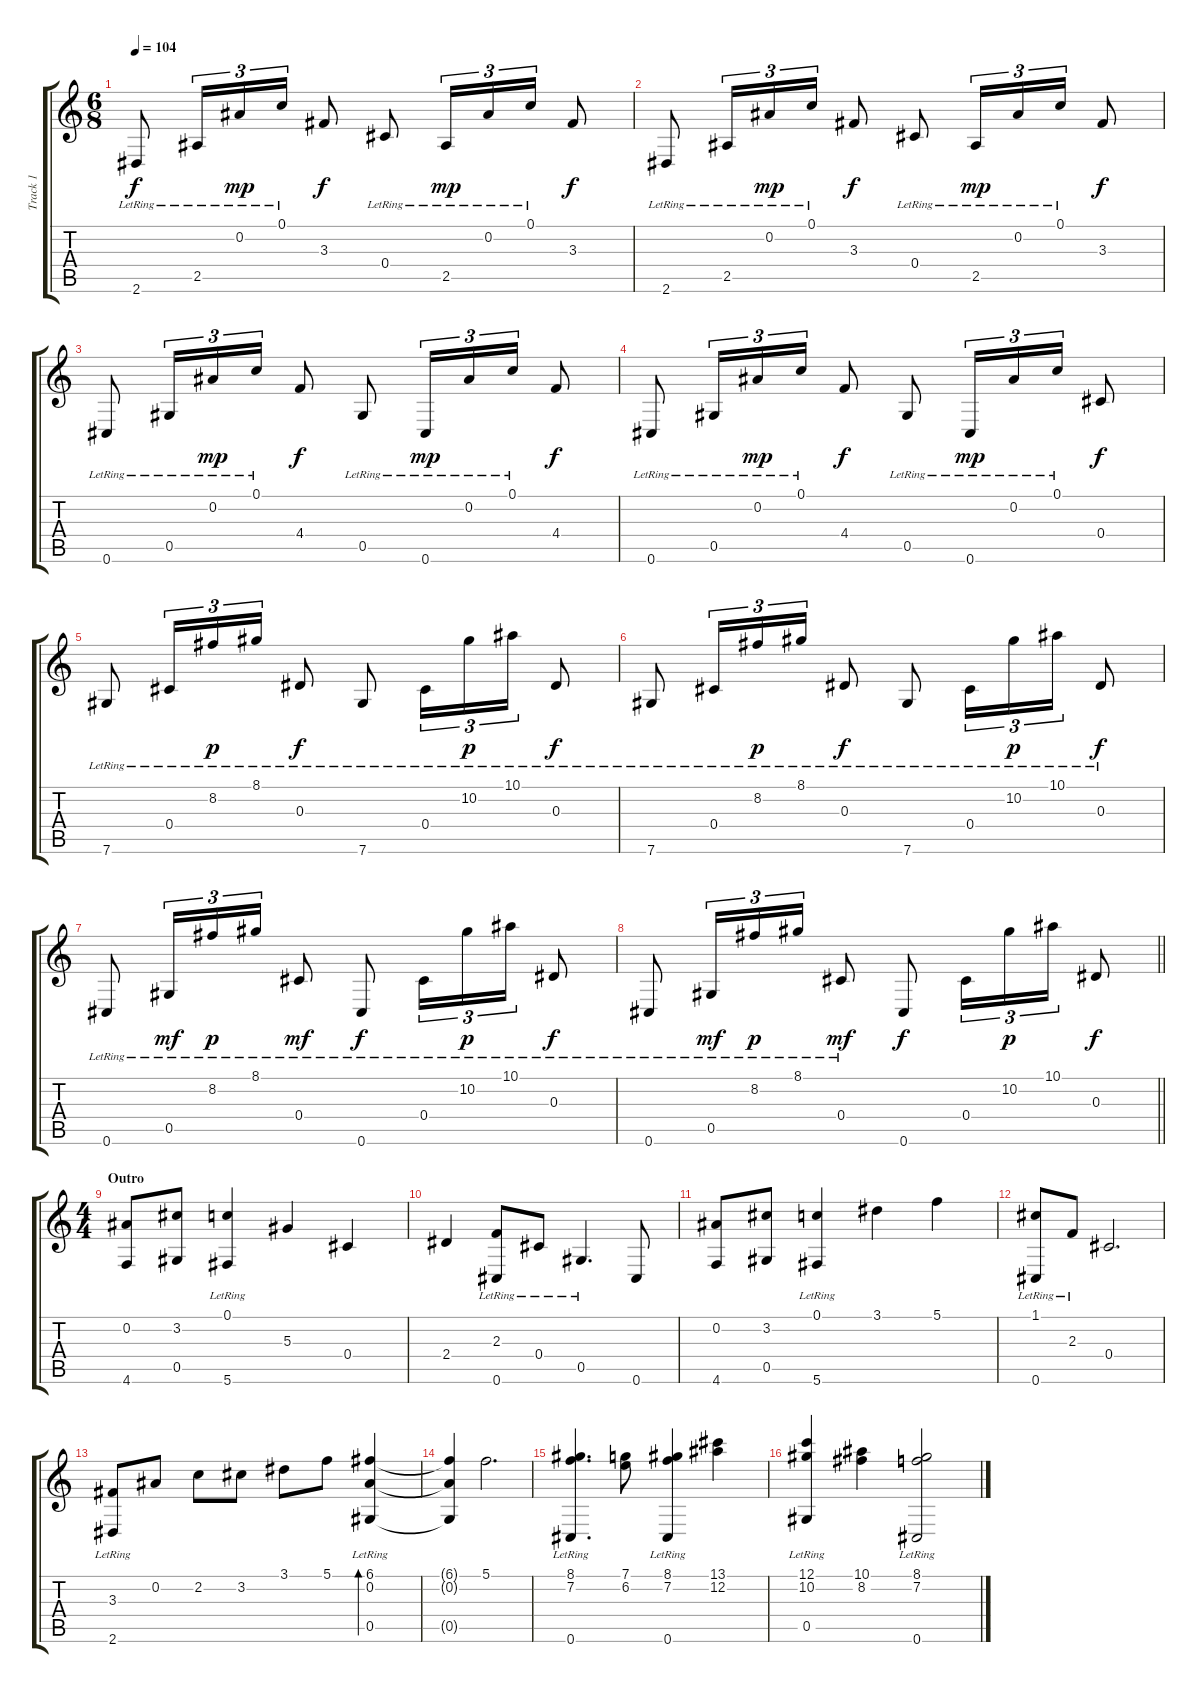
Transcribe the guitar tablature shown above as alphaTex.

\track ("Track 1" "Track 1") {instrument acousticguitarnylon}
\staff {score tabs}
\tuning (C4 Bb3 Eb3 Db3 Ab2 Db2) {hide}
\ts (6 8)
\tempo 104
\clef g2
\ks c
2.6{lr}.8{dy f} 2.5{lr}.16{tu (3 2)} 0.2{lr}.16{tu (3 2) dy mp} 0.1{lr}.16{tu (3 2)} 3.3.8{dy f} 0.4{lr}.8 2.5{lr}.16{tu (3 2) dy mp} 0.2{lr}.16{tu (3 2)} 0.1{lr}.16{tu (3 2)} 3.3.8{dy f} |
2.6{lr}.8 2.5{lr}.16{tu (3 2)} 0.2{lr}.16{tu (3 2) dy mp} 0.1{lr}.16{tu (3 2)} 3.3.8{dy f} 0.4{lr}.8 2.5{lr}.16{tu (3 2) dy mp} 0.2{lr}.16{tu (3 2)} 0.1{lr}.16{tu (3 2)} 3.3.8{dy f} |
0.6{lr}.8 0.5{lr}.16{tu (3 2)} 0.2{lr}.16{tu (3 2) dy mp} 0.1{lr}.16{tu (3 2)} 4.4.8{dy f} 0.5{lr}.8 0.6{lr}.16{tu (3 2) dy mp} 0.2{lr}.16{tu (3 2)} 0.1{lr}.16{tu (3 2)} 4.4.8{dy f} |
0.6{lr}.8 0.5{lr}.16{tu (3 2)} 0.2{lr}.16{tu (3 2) dy mp} 0.1{lr}.16{tu (3 2)} 4.4.8{dy f} 0.5{lr}.8 0.6{lr}.16{tu (3 2) dy mp} 0.2{lr}.16{tu (3 2)} 0.1{lr}.16{tu (3 2)} 0.4.8{dy f} |
7.6{lr}.8 0.4{lr}.16{tu (3 2)} 8.2{lr}.16{tu (3 2) dy p} 8.1{lr}.16{tu (3 2)} 0.3{lr}.8{dy f} 7.6{lr}.8 0.4{lr}.16{tu (3 2)} 10.2{lr}.16{tu (3 2) dy p} 10.1{lr}.16{tu (3 2)} 0.3{lr}.8{dy f} |
7.6{lr}.8 0.4{lr}.16{tu (3 2)} 8.2{lr}.16{tu (3 2) dy p} 8.1{lr}.16{tu (3 2)} 0.3{lr}.8{dy f} 7.6{lr}.8 0.4{lr}.16{tu (3 2)} 10.2{lr}.16{tu (3 2) dy p} 10.1{lr}.16{tu (3 2)} 0.3{lr}.8{dy f} |
0.6{lr}.8 0.5{lr}.16{tu (3 2) dy mf} 8.2{lr}.16{tu (3 2) dy p} 8.1{lr}.16{tu (3 2)} 0.4{lr}.8{dy mf} 0.6{lr}.8{dy f} 0.4{lr}.16{tu (3 2)} 10.2{lr}.16{tu (3 2) dy p} 10.1{lr}.16{tu (3 2)} 0.3{lr}.8{dy f} |
\barLineRight lightlight
0.6{lr}.8 0.5{lr}.16{tu (3 2) dy mf} 8.2{lr}.16{tu (3 2) dy p} 8.1{lr}.16{tu (3 2)} 0.4{lr}.8{dy mf} 0.6.8{dy f} 0.4.16{tu (3 2)} 10.2.16{tu (3 2) dy p} 10.1.16{tu (3 2)} 0.3.8{dy f} |
\ts (4 4)
\section ("" "Outro")
(0.2 4.6).8 (3.2 0.5).8 (0.1 5.6{lr}).4 5.3.4 0.4.4 |
2.4.4 (2.3{lr} 0.6{lr}).8 0.4{lr}.8 0.5{lr}.4{d} 0.6.8 |
(0.2 4.6).8 (3.2 0.5).8 (0.1 5.6{lr}).4 3.1.4 5.1.4 |
(1.1{lr} 0.6{lr}).8 2.3{lr}.8 0.4.2{d} |
(3.3{lr} 2.6{lr}).8 0.2.8 2.2.8 3.2.8 3.1.8 5.1.8 (6.1{lr} 0.2{lr} 0.5{lr}).4{bd 240} |
(6.1{t} 0.2{t} 0.5{t}).4 5.1.2{d} |
(8.1 7.2 0.6{lr}).4{d} (7.1 6.2).8 (8.1 7.2 0.6{lr}).4 (13.1 12.2).4 |
(12.1 10.2 0.5{lr}).4 (10.1 8.2).4 (8.1 7.2 0.6{lr}).2
